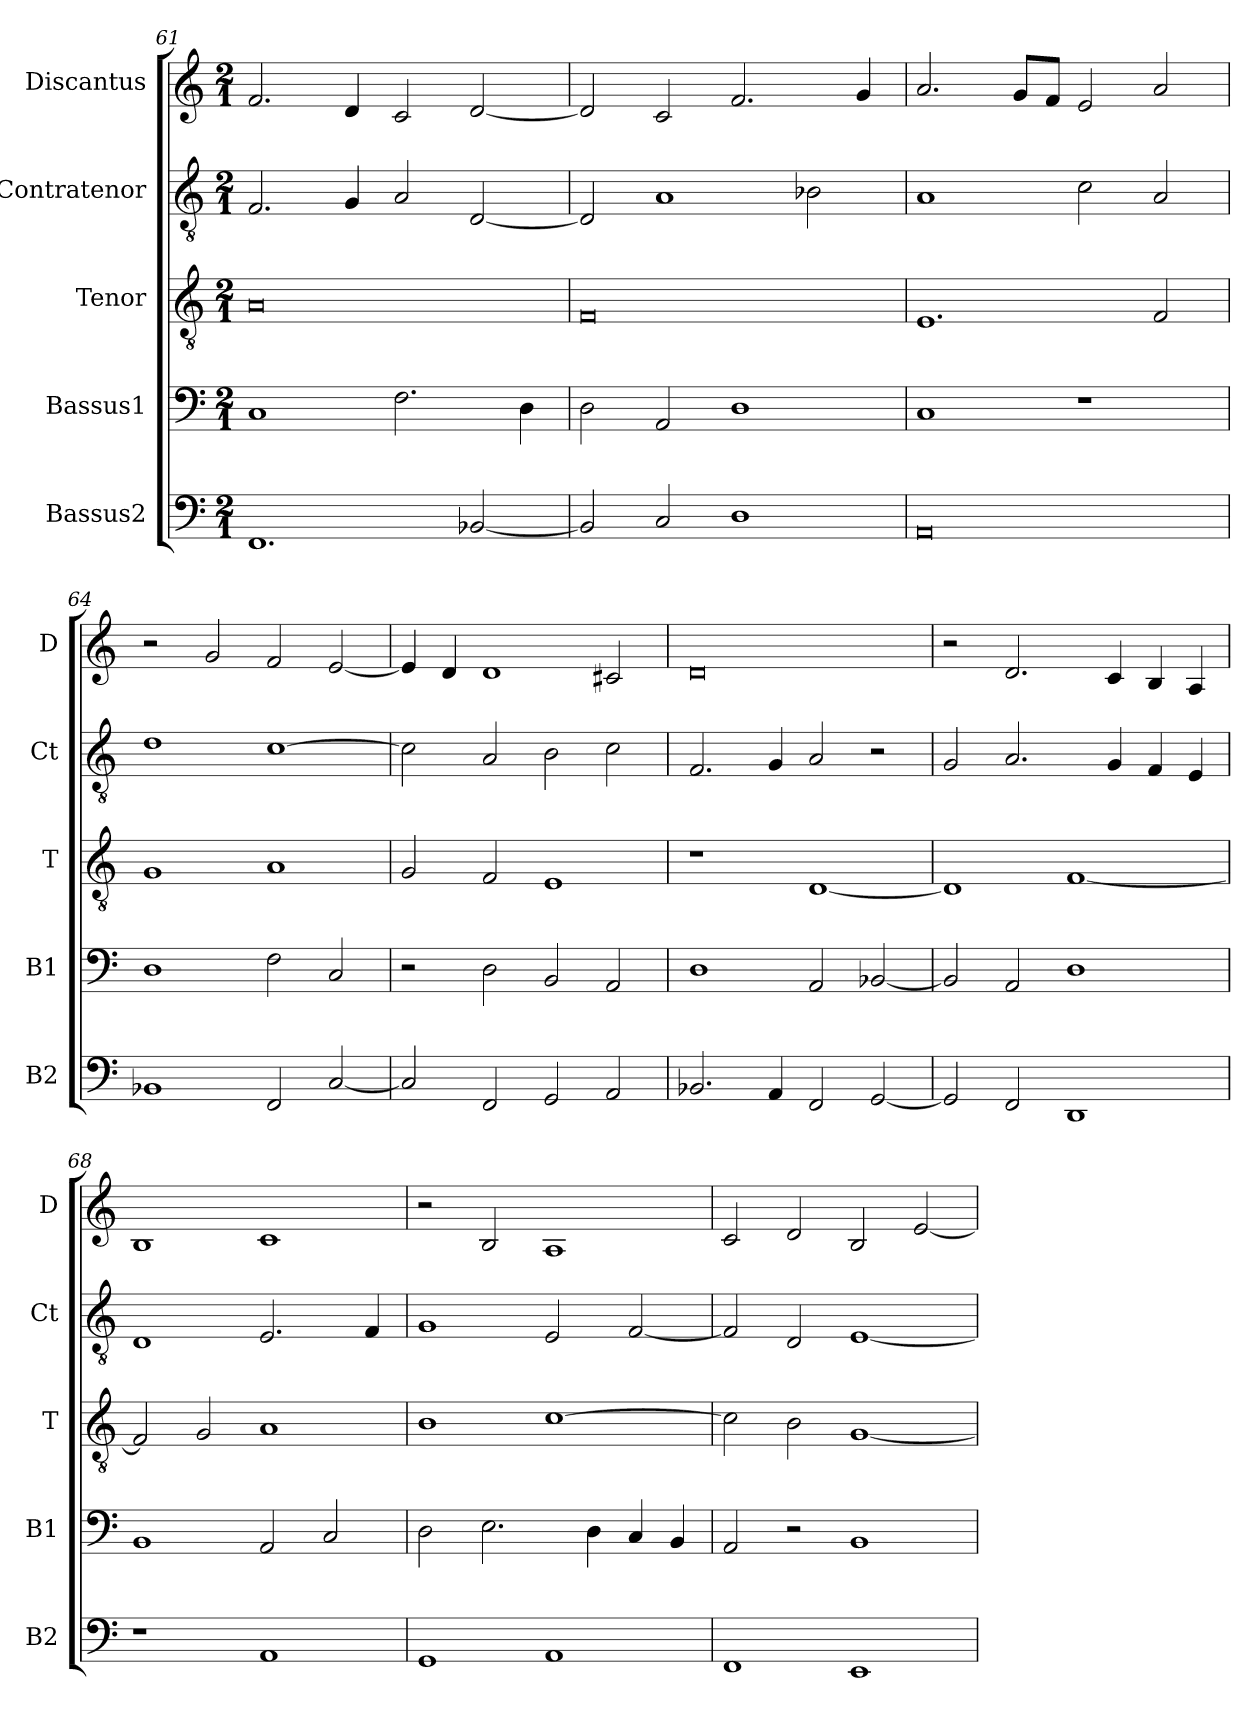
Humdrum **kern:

**kern	**kern	**kern	**kern	**kern
*part5	*part4	*part3	*part2	*part1
*staff5	*staff4	*staff3	*staff2	*staff1
*I"Bassus2	*I"Bassus1	*I"Tenor	*I"Contratenor	*I"Discantus
*I'B2	*I'B1	*I'T	*I'Ct	*I'D
*clefF4	*clefF4	*clefGv2	*clefGv2	*clefG2
*k[]	*k[]	*k[]	*k[]	*k[]
*M2/1	*M2/1	*M2/1	*M2/1	*M2/1
=61	=61	=61	=61	=61
1.FF	1C	0A	2.F/	2.f/
.	.	.	4G/	4d/
.	2.F\	.	2A/	2c/
[2BB-X/	.	.	[2D/	[2d/
.	4D\	.	.	.
=62	=62	=62	=62	=62
2BB-/]	2D\	0F	2D/]	2d/]
2C/	2AA/	.	1A	2c/
1D	1D	.	.	2.f/
.	.	.	2B-X\	.
.	.	.	.	4g/
=63	=63	=63	=63	=63
0AA	1C	1.E	1A	2.a/
.	.	.	.	8g/L
.	.	.	.	8f/J
.	1r	.	2c\	2e/
.	.	2F/	2A/	2a/
=64	=64	=64	=64	=64
1BB-X	1D	1G	1d	2r
.	.	.	.	2g/
2FF/	2F\	1A	[1c	2f/
[2C/	2C/	.	.	[2e/
=65	=65	=65	=65	=65
2C/]	2r	2G/	2c\]	4e/]
.	.	.	.	4d/
2FF/	2D\	2F/	2A/	1d
2GG/	2BB/	1E	2B\	.
2AA/	2AA/	.	2c\	2c#X/
=66	=66	=66	=66	=66
2.BB-X/	1D	1r	2.F/	0d
4AA/	.	.	4G/	.
2FF/	2AA/	[1D	2A/	.
[2GG/	[2BB-X/	.	2r	.
=67	=67	=67	=67	=67
2GG/]	2BB-/]	1D]	2G/	2r
2FF/	2AA/	.	2.A/	2.d/
1DD	1D	[1F	.	.
.	.	.	4G/	4c/
.	.	.	4F/	4B/
.	.	.	4E/	4A/
=68	=68	=68	=68	=68
1r	1BB	2F/]	1D	1B
.	.	2G/	.	.
1AA	2AA/	1A	2.E/	1c
.	2C/	.	.	.
.	.	.	4F/	.
=69	=69	=69	=69	=69
1GG	2D\	1B	1G	2r
.	2.E\	.	.	2B/
1AA	.	[1c	2E/	1A
.	4D\	.	.	.
.	4C/	.	[2F/	.
.	4BB/	.	.	.
=70	=70	=70	=70	=70
1FF	2AA/	2c\]	2F/]	2c/
.	2r	2B\	2D/	2d/
1EE	1BB	[1G	[1E	2B/
.	.	.	.	[2e/
=	=	=	=	=
*-	*-	*-	*-	*-
